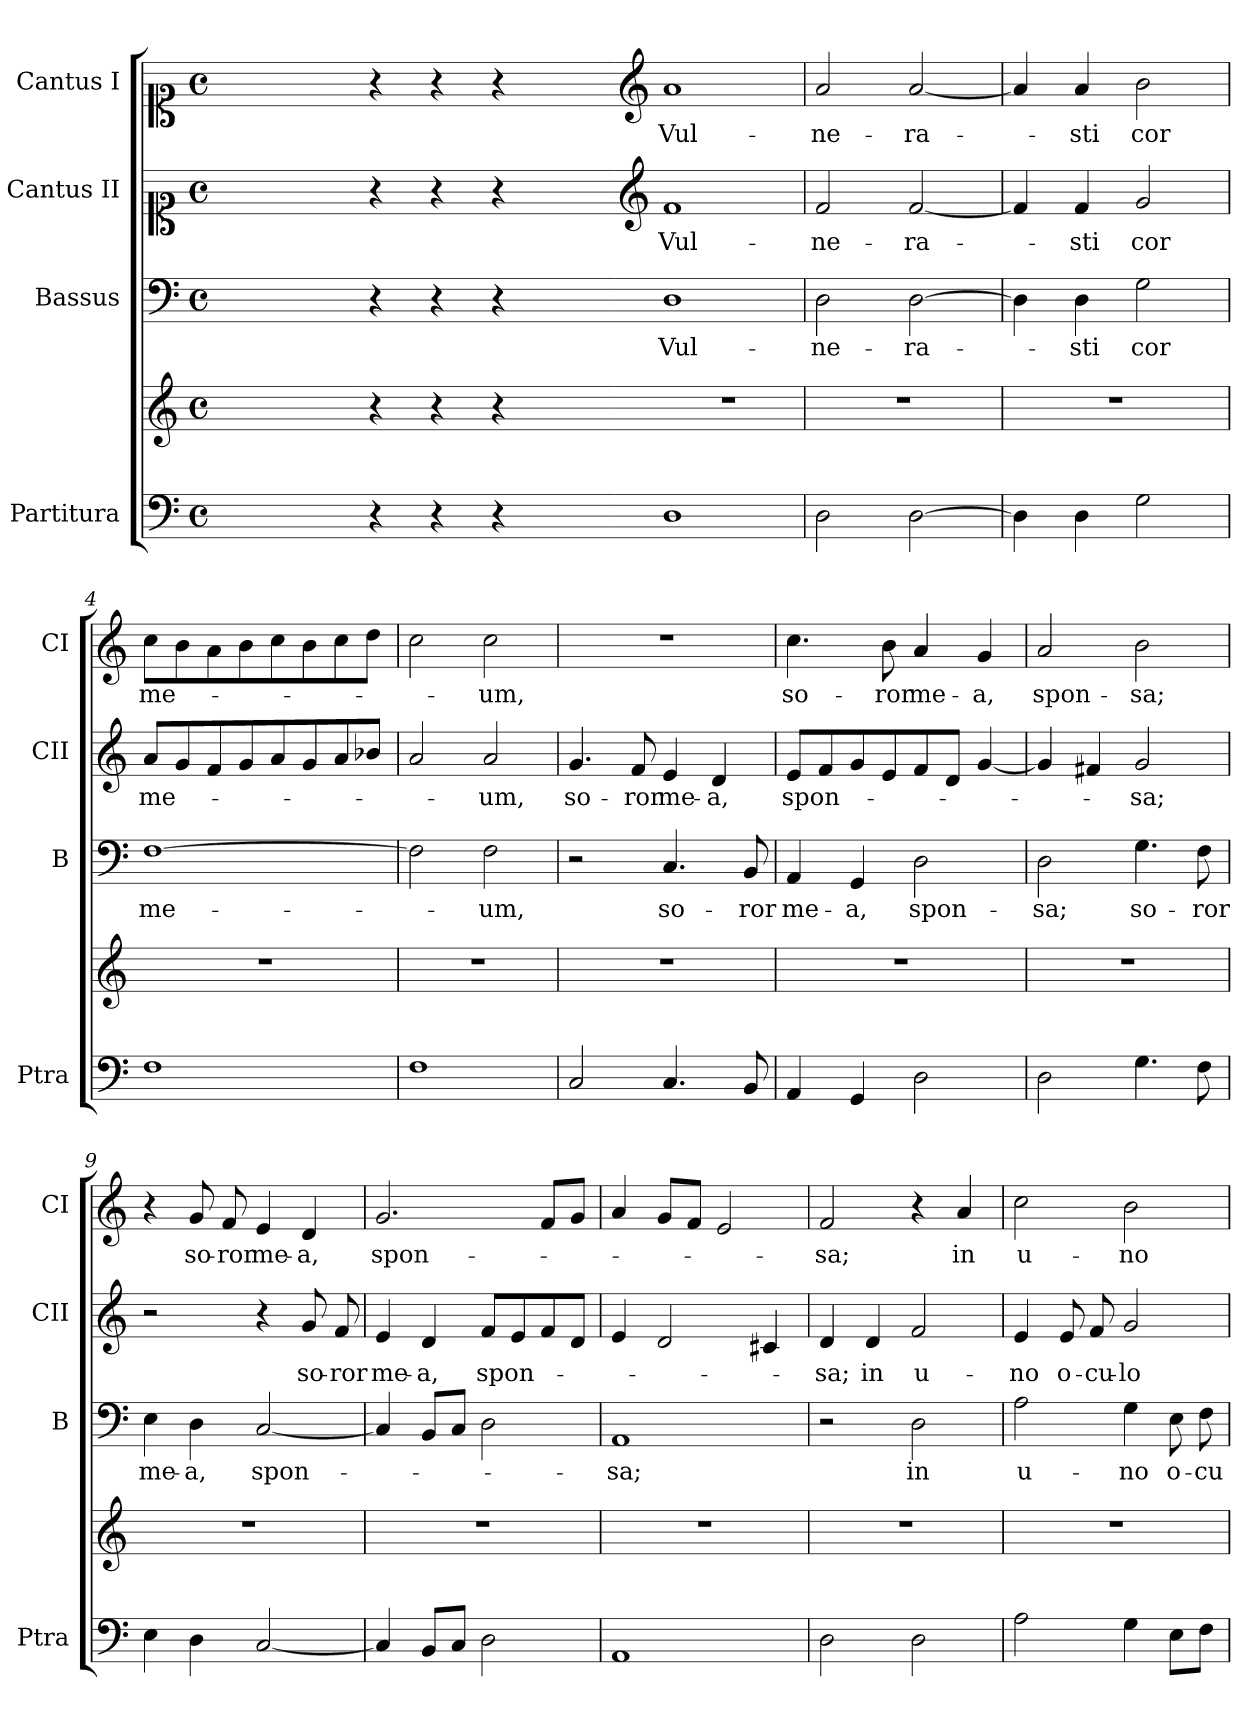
**kern	**kern	**kern	**text	**kern	**text	**kern	**text
*part4	*part4	*part3	*part3	*part2	*part2	*part1	*part1
*staff5	*staff4	*staff3	*staff3	*staff2	*staff2	*staff1	*staff1
*I"Partitura	*	*I"Bassus	*	*I"Cantus II	*	*I"Cantus I	*
*I'Ptra	*	*I'B	*	*I'CII	*	*I'CI	*
*clefF4	*clefG2	*clefF4	*	*clefC1	*	*clefC1	*
*k[]	*k[]	*k[]	*	*k[]	*	*k[]	*
*C:	*C:	*C:	*	*C:	*	*C:	*
*M4/4	*M4/4	*M4/4	*	*M4/4	*	*M4/4	*
*met(c)	*met(c)	*met(c)	*	*met(c)	*	*met(c)	*
=	=	=	=	=	=	=	=
1ryy	1ryy	1ryy	.	1ryy	.	1ryy	.
=1X-	=1X-	=1X-	=1X-	=1X-	=1X-	=1X-	=1X-
4r	4r	4r	.	4r	.	4r	.
4r	4r	4r	.	4r	.	4r	.
4r	4r	4r	.	4r	.	4r	.
4ryy	4ryy	4ryy	.	4ryy	.	4ryy	.
=1-	=1-	=1-	=1-	=1-	=1-	=1-	=1-
*	*	*	*	*clefG2	*	*clefG2	*
!	!	!	!LO:LY:b	!	!LO:LY:b	!	!LO:LY:b
1D	1r	1D	Vul-	1f	Vul-	1a	Vul-
=2	=2	=2	=2	=2	=2	=2	=2
!	!	!	!LO:LY:b	!	!LO:LY:b	!	!LO:LY:b
2D\	1r	2D\	-ne-	2f/	-ne-	2a/	-ne-
!	!	!	!LO:LY:b	!	!LO:LY:b	!	!LO:LY:b
[2D\	.	[2D\	-ra-	[2f/	-ra-	[2a/	-ra-
=3	=3	=3	=3	=3	=3	=3	=3
4D\]	1r	4D\]	.	4f/]	.	4a/]	.
!	!	!	!LO:LY:b	!	!LO:LY:b	!	!LO:LY:b
4D\	.	4D\	-sti	4f/	-sti	4a/	-sti
!	!	!	!LO:LY:b	!	!LO:LY:b	!	!LO:LY:b
2G\	.	2G\	cor	2g/	cor	2b\	cor
=4	=4	=4	=4	=4	=4	=4	=4
!	!	!	!LO:LY:b	!	!LO:LY:b	!	!LO:LY:b
1F	1r	[1F	me-	8a/L	me-	8cc\L	me-
.	.	.	.	8g/	.	8b\	.
.	.	.	.	8f/	.	8a\	.
.	.	.	.	8g/	.	8b\	.
.	.	.	.	8a/	.	8cc\	.
.	.	.	.	8g/	.	8b\	.
.	.	.	.	8a/	.	8cc\	.
.	.	.	.	8b-X/J	.	8dd\J	.
=5	=5	=5	=5	=5	=5	=5	=5
1F	1r	2F\]	.	2a/	.	2cc\	.
!	!	!	!LO:LY:b	!	!LO:LY:b	!	!LO:LY:b
.	.	2F\	-um,	2a/	-um,	2cc\	-um,
=6	=6	=6	=6	=6	=6	=6	=6
!	!	!	!	!	!LO:LY:b	!	!
2C/	1r	2r	.	4.g/	so-	1r	.
!	!	!	!	!	!LO:LY:b	!	!
.	.	.	.	8f/	-ror	.	.
!	!	!	!LO:LY:b	!	!LO:LY:b	!	!
4.C/	.	4.C/	so-	4e/	me-	.	.
!	!	!	!	!	!LO:LY:b	!	!
.	.	.	.	4d/	-a,	.	.
!	!	!	!LO:LY:b	!	!	!	!
8BB/	.	8BB/	-ror	.	.	.	.
=7	=7	=7	=7	=7	=7	=7	=7
!	!	!	!LO:LY:b	!	!LO:LY:b	!	!LO:LY:b
4AA/	1r	4AA/	me-	8e/L	spon-	4.cc\	so-
.	.	.	.	8f/	.	.	.
!	!	!	!LO:LY:b	!	!	!	!
4GG/	.	4GG/	-a,	8g/	.	.	.
!	!	!	!	!	!	!	!LO:LY:b
.	.	.	.	8e/	.	8b\	-ror
!	!	!	!LO:LY:b	!	!	!	!LO:LY:b
2D\	.	2D\	spon-	8f/	.	4a/	me-
.	.	.	.	8d/J	.	.	.
!	!	!	!	!	!	!	!LO:LY:b
.	.	.	.	[4g/	.	4g/	-a,
!!LO:LB:g=z
=8	=8	=8	=8	=8	=8	=8	=8
!	!	!	!LO:LY:b	!	!	!	!LO:LY:b
2D\	1r	2D\	-sa;	4g/]	.	2a/	spon-
.	.	.	.	4f#X/	.	.	.
!	!	!	!LO:LY:b	!	!LO:LY:b	!	!LO:LY:b
4.G\	.	4.G\	so-	2g/	-sa;	2b\	-sa;
!	!	!	!LO:LY:b	!	!	!	!
8F\	.	8F\	-ror	.	.	.	.
=9	=9	=9	=9	=9	=9	=9	=9
!	!	!	!LO:LY:b	!	!	!	!
4E\	1r	4E\	me-	2r	.	4r	.
!	!	!	!LO:LY:b	!	!	!	!LO:LY:b
4D\	.	4D\	-a,	.	.	8g/	so-
!	!	!	!	!	!	!	!LO:LY:b
.	.	.	.	.	.	8f/	-ror
!	!	!	!LO:LY:b	!	!	!	!LO:LY:b
[2C/	.	[2C/	spon-	4r	.	4e/	me-
!	!	!	!	!	!LO:LY:b	!	!LO:LY:b
.	.	.	.	8g/	so-	4d/	-a,
!	!	!	!	!	!LO:LY:b	!	!
.	.	.	.	8f/	-ror	.	.
=10	=10	=10	=10	=10	=10	=10	=10
!	!	!	!	!	!LO:LY:b	!	!LO:LY:b
4C/]	1r	4C/]	.	4e/	me-	2.g/	spon-
!	!	!	!	!	!LO:LY:b	!	!
8BB/L	.	8BB/L	.	4d/	-a,	.	.
8C/J	.	8C/J	.	.	.	.	.
!	!	!	!	!	!LO:LY:b	!	!
2D\	.	2D\	.	8f/L	spon-	.	.
.	.	.	.	8e/	.	.	.
.	.	.	.	8f/	.	8f/L	.
.	.	.	.	8d/J	.	8g/J	.
=11	=11	=11	=11	=11	=11	=11	=11
!	!	!	!LO:LY:b	!	!	!	!
1AA	1r	1AA	-sa;	4e/	.	4a/	.
.	.	.	.	2d/	.	8g/L	.
.	.	.	.	.	.	8f/J	.
.	.	.	.	.	.	2e/	.
.	.	.	.	4c#X/	.	.	.
=12	=12	=12	=12	=12	=12	=12	=12
!	!	!	!	!	!LO:LY:b	!	!LO:LY:b
2D\	1r	2r	.	4d/	-sa;	2f/	-sa;
!	!	!	!	!	!LO:LY:b	!	!
.	.	.	.	4d/	in	.	.
!	!	!	!LO:LY:b	!	!LO:LY:b	!	!
2D\	.	2D\	in	2f/	u-	4r	.
!	!	!	!	!	!	!	!LO:LY:b
.	.	.	.	.	.	4a/	in
=13	=13	=13	=13	=13	=13	=13	=13
!	!	!	!LO:LY:b	!	!LO:LY:b	!	!LO:LY:b
2A\	1r	2A\	u-	4e/	-no	2cc\	u-
!	!	!	!	!	!LO:LY:b	!	!
.	.	.	.	8e/	o-	.	.
!	!	!	!	!	!LO:LY:b	!	!
.	.	.	.	8f/	-cu-	.	.
!	!	!	!LO:LY:b	!	!LO:LY:b	!	!LO:LY:b
4G\	.	4G\	-no	2g/	-lo-	2b\	-no
!	!	!	!LO:LY:b	!	!	!	!
8E\L	.	8E\	o-	.	.	.	.
!	!	!	!LO:LY:b	!	!	!	!
8F\J	.	8F\	-cu-	.	.	.	.
=	=	=	=	=	=	=	=
*-	*-	*-	*-	*-	*-	*-	*-
